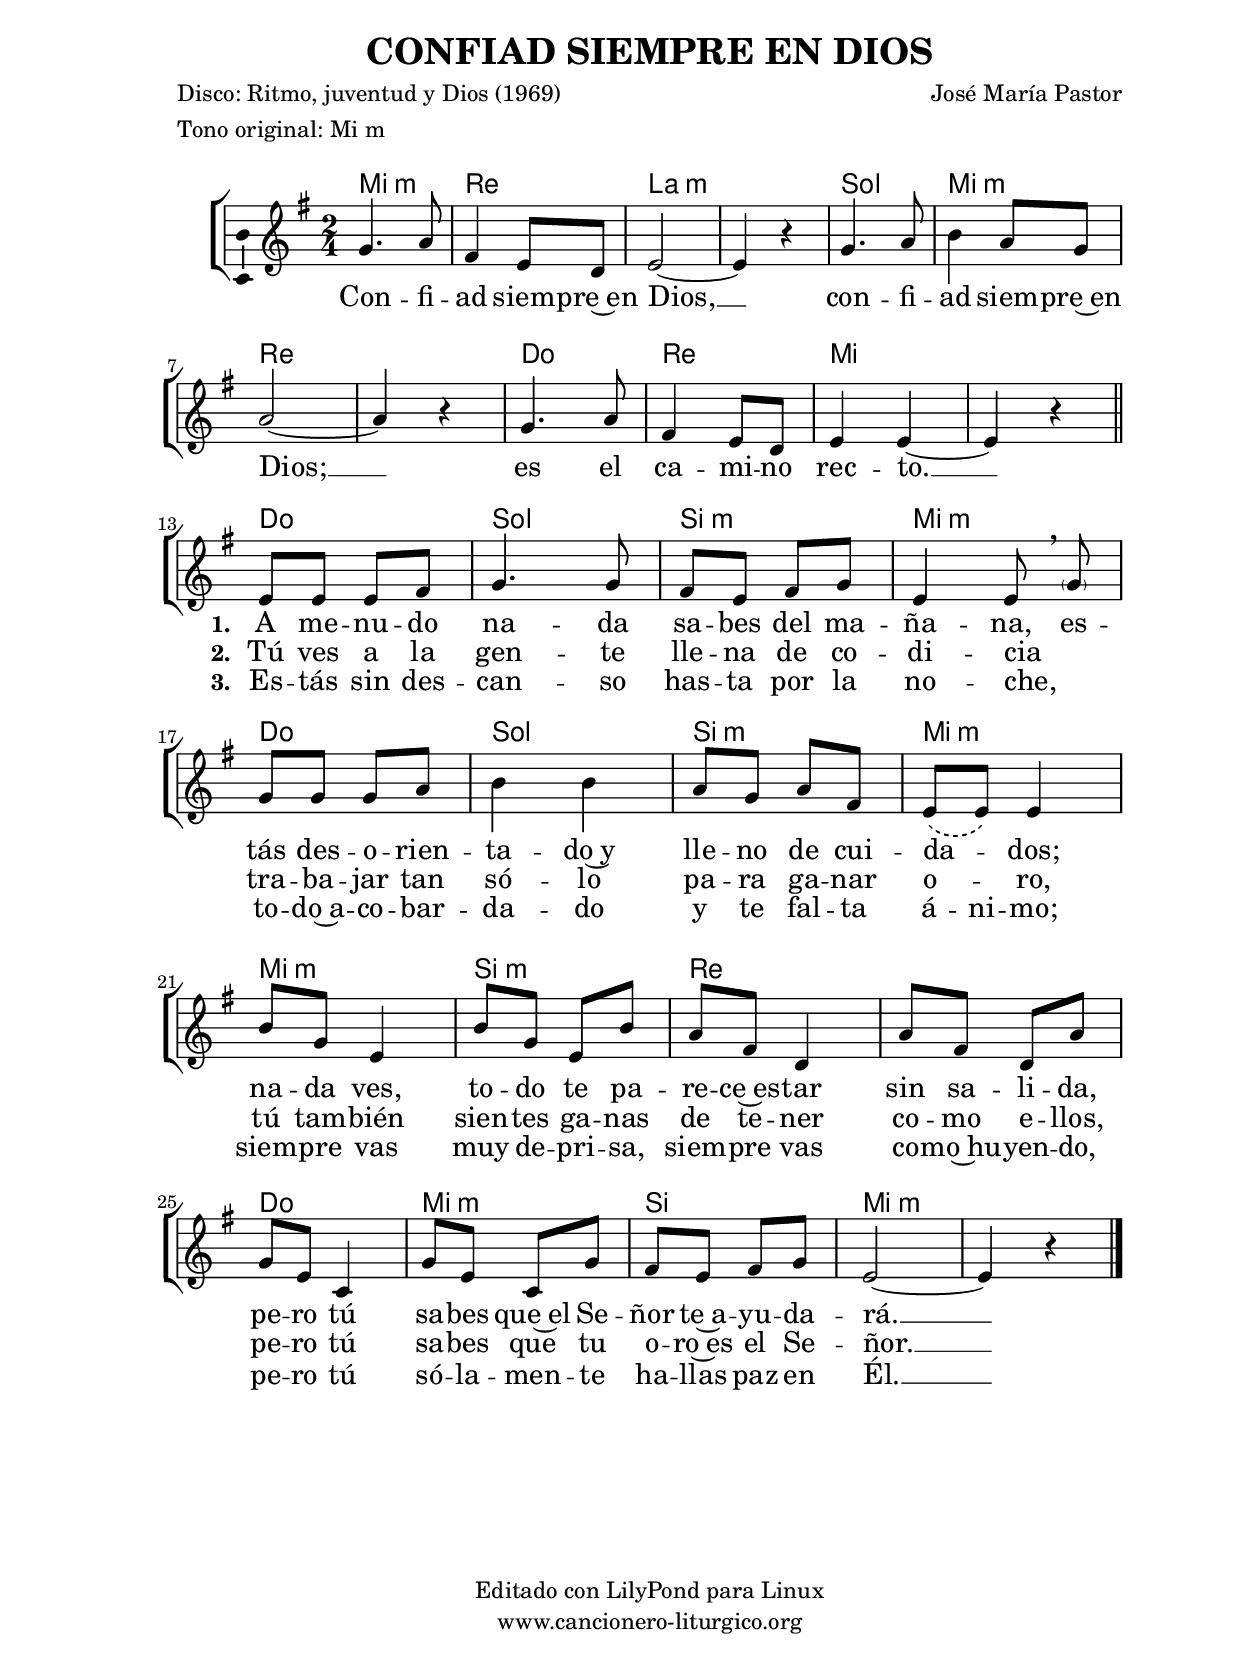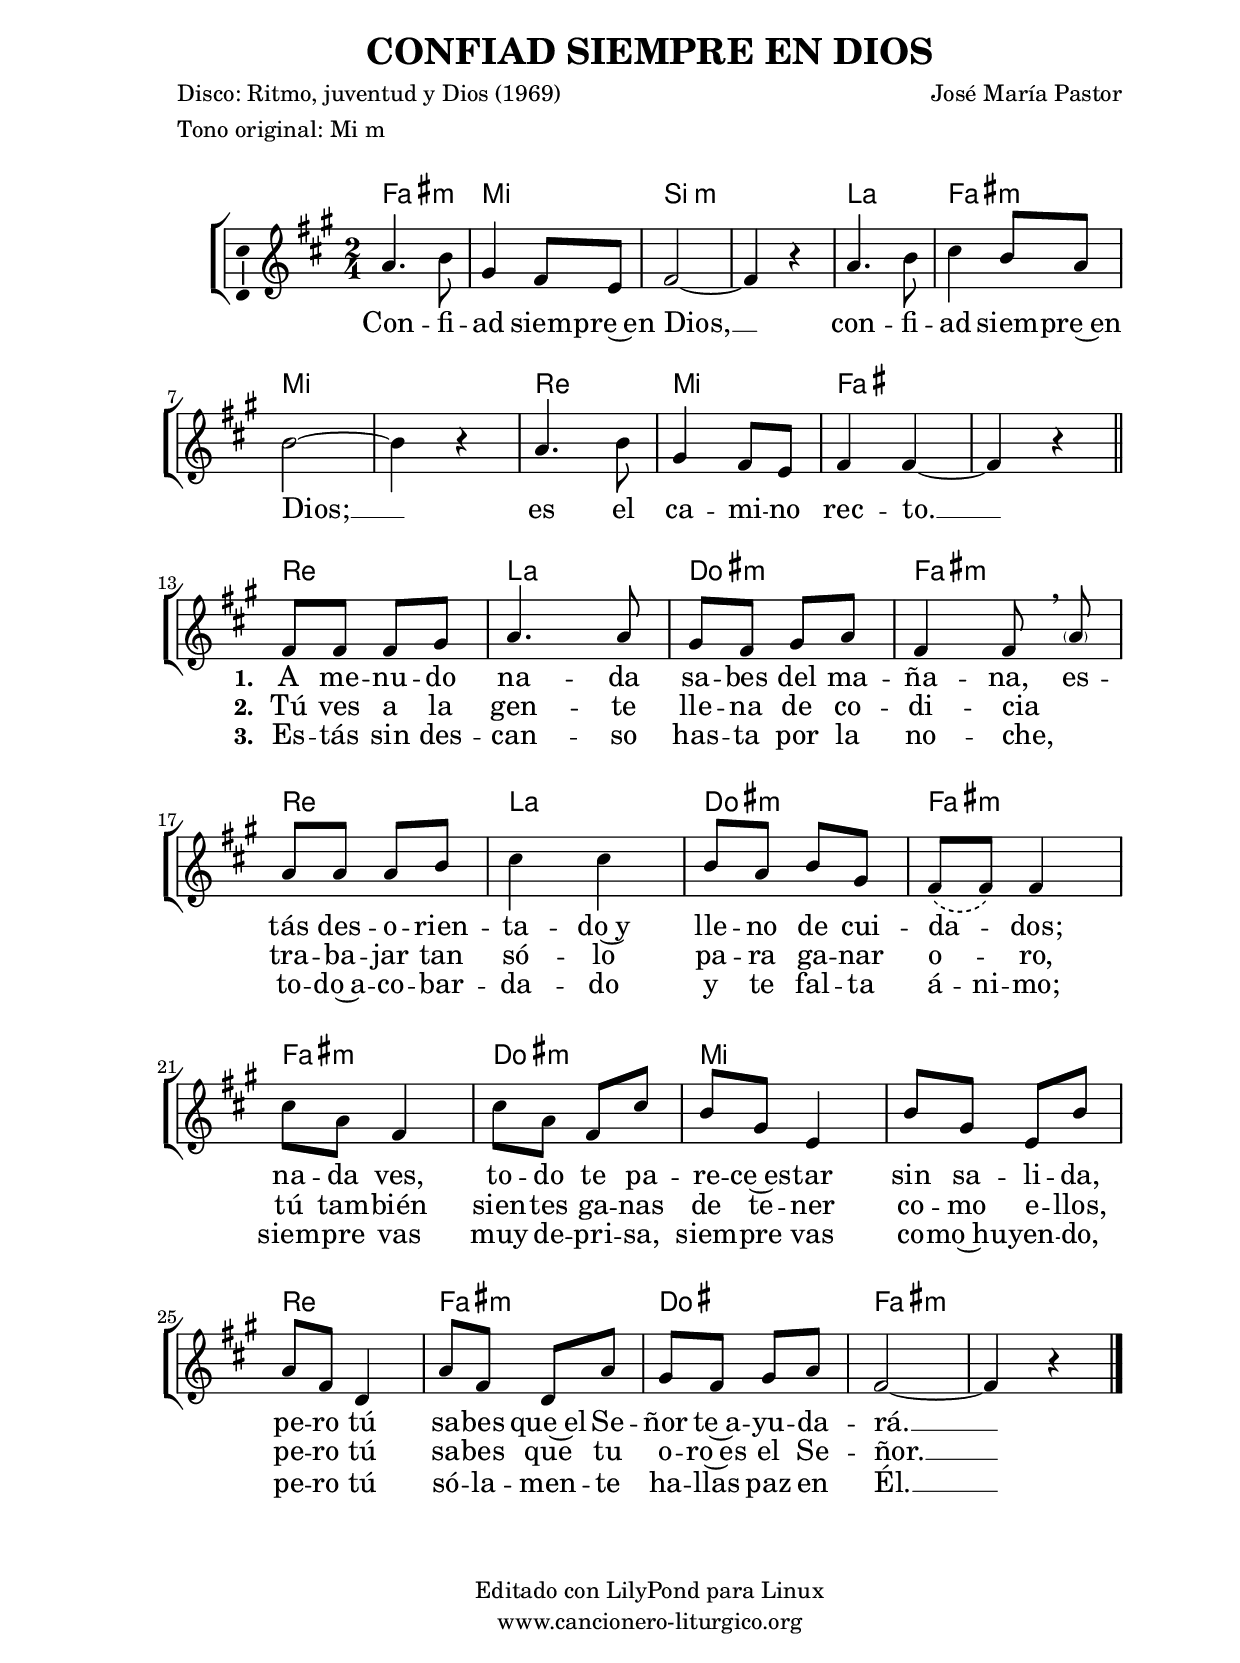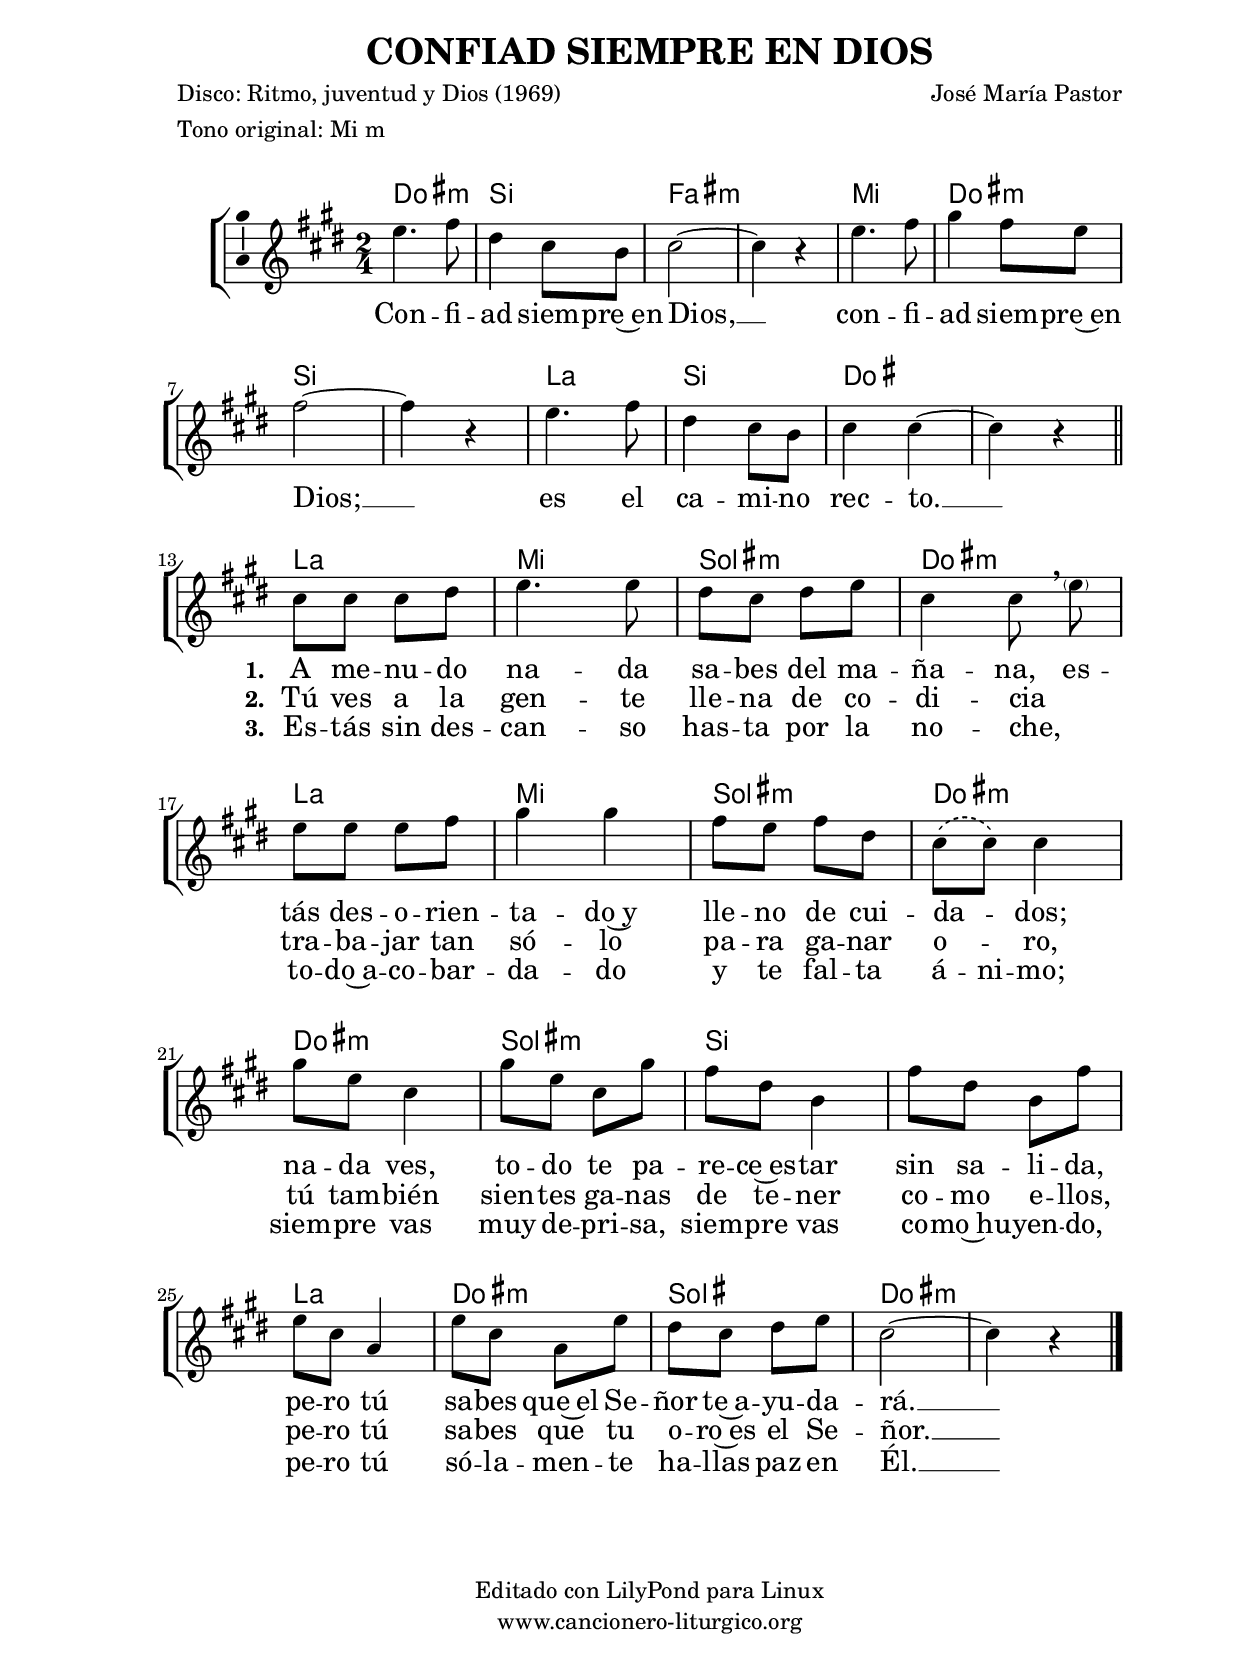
%
%para convertir .midi en .wav:
%timidity filename.midi -Ow -o finename.wav
%
%
%Para convertir de .wav a .mp3:
%lame -h -m j filename.wav
%
%
%para escuchar el midi:
%timidity nombrefichero.midi
%


%versión de lilypond para la que se ha escrito esta partitura:
\version "2.16.0"

	%Tamaño papel
	#(set-default-paper-size "a4")
	%Tamaño partitura
	#(set-global-staff-size 20)
	%No responde al pulsar sobre una nota
	#(ly:set-option 'point-and-click #f)

%parámetros del encabezamiento:
\header {
	title = "CONFIAD SIEMPRE EN DIOS"
	subtitle = ""
	composer = "José María Pastor"
	poet = "Disco: Ritmo, juventud y Dios (1969)"
	meter = "Tono original: Mi m"
	arranger = ""
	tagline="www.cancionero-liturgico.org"
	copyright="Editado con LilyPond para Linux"
	}

%parámetros asociados al papel:
\paper  {
	oddHeaderMarkup = \markup {\fill-line { \on-the-fly #not-first-page \fromproperty #'header:title \on-the-fly #not-first-page \fromproperty #'header:composer }}
	evenHeaderMarkup = \markup {\fill-line { \fromproperty #'header:composer \fromproperty #'header:title }}
	#(set-paper-size "a4")
	print-page-number = ##f
	first-page-number = 1
	print-first-page-number = ##f
%	head-separation = 3.0 \cm
	top-margin = 2.0 \cm
	bottom-margin = 0.5\cm
%%%	bottom-margin = -2.0\cm
	left-margin = 3.0 \cm
	line-width = 16.0 \cm 
	indent = 8\mm
	interscoreline = 2.\mm
	between-system-space = 15\mm
%	para que las partituras no llenen la hoja:
	ragged-bottom = ##t
%	idem para la última hoja:
	ragged-last-bottom = ##f
%	para que las partituras llenen el ancho del papel:
	ragged-last = ##f
	after-title-space = 2.5 \cm
%page-count=1
system-count=6

	%Flexible Vertical Spacing
%	markup-markup-spacing =
%	#'((basic-distance . 15) (minimum-distance . 15) (padding . 3))
	markup-system-spacing =
	#'((basic-distance . 15) (minimum-distance . 15) (padding . 3))
	system-system-spacing =
	#'((basic-distance . 15) (minimum-distance . 15) (padding . 3))
	score-system-spacing =
	#'((basic-distance . 15) (minimum-distance . 15) (padding . 5))
%	top-system-spacing = % header
%	#'((basic-distance . 8) (minimum-distance . 0) (padding . 0))
%	top-markup-spacing =
%	#'((basic-distance . 20) (minimum-distance . 20) (padding . 0))
	last-bottom-spacing = % footer
	#'((basic-distance . 5) (minimum-distance . 5) (padding . 0))
%	score-markup-spacing =
%	#'((basic-distance . 16) (minimum-distance . 13) (padding . 0))

	}


%parámetros que afectan a toda la partitura:
global =  {
	%clave de sol (G):
	\clef G
	%armadura:
%%%	\transpose c c
	\key g \major
	\tempo 4=100
	\set Score.tempoHideNote = ##t
	}


acordes = {
	\italianChords
	\chordmode {
%%%	\transpose a c {

e2:m
d
a:m
a:m
g
e:m
d
d
c
d
e
e

c
g
b:m
e:m
c
g
b:m
e:m
e:m
b:m
d
d
c
e:m b
e:m
e:m

%%%	}
	}
}

melodia = 
%%%\transpose a c
{
	\relative c''{
	\time 2/4

\phrasingSlurDashed

g4. a8
fis4 e8 d
e2~
e4 r4
g4. a8
b4 a8 g
a2~
a4 r4
g4. a8
fis4 e8 d
e4 e~
e r4

\bar "||"
\break

e8 e e fis
g4. g8
fis8 e fis g
e4 e8 \breathe \parenthesize g8
g8 g g a
b4 b
a8 g a fis
e8 \(e\) e4

b'8 g e4
b'8 g e b'
a fis d4
a'8 fis d a'
g8 e c4
g'8 e c g'
fis8 e fis g
e2~
e4 r4

\bar "|."
	}
	}


texto = \lyricmode {
Con -- fi -- ad siem -- pre~en Dios, __
con -- fi -- ad siem -- pre~en Dios; __
es el ca -- mi -- no rec -- to. __

\set stanza =#"1. " A me -- nu -- do na -- da sa -- bes del ma -- ña -- na,
es -- tás des -- o -- rien -- ta -- do~y
lle -- no de cui -- da -- _ dos;
na -- da ves, to -- do te pa -- re -- ce~es -- tar
sin sa -- li -- da, pe -- ro tú
sa -- bes que~el Se -- ñor te~a -- yu -- da -- rá. __
	}


textodos = \lyricmode {
\skip1 \skip1 \skip1 \skip1 \skip1 \skip1
\skip1 \skip1 \skip1 \skip1 \skip1 \skip1
\skip1 \skip1 \skip1 \skip1 \skip1 \skip1
\skip1

\set stanza =#"2. " Tú ves a la gen -- te lle -- na de co -- di -- cia
" " tra -- ba -- jar tan só -- lo
pa -- ra ga -- nar o -- _ ro,
tú tam -- bién sien -- tes ga -- nas de te -- ner
co -- mo e -- llos, pe -- ro tú
sa -- bes que tu o -- ro~es el Se -- ñor. __
}

textotres = \lyricmode {
\skip1 \skip1 \skip1 \skip1 \skip1 \skip1
\skip1 \skip1 \skip1 \skip1 \skip1 \skip1
\skip1 \skip1 \skip1 \skip1 \skip1 \skip1
\skip1

\set stanza =#"3. " Es -- tás sin des -- can -- so has -- ta por la no -- che,
" " to -- do~a -- co -- bar -- da -- do
y te fal -- ta á -- ni -- mo;
siem -- pre vas muy de -- pri -- sa, siem -- pre vas
co -- mo~hu -- yen -- do, pe -- ro tú
só -- la -- men -- te ha -- llas paz en Él. __
}

acordesStaff = \context ChordNames = acordesStaff <<
	\set chordChanges = ##t
	\acordes
	>>


vozStaff = \context Voice = vozStaff
\with {\consists "Ambitus_engraver"}
<<
%	\set Staff.instrumentName = ""
%	\set Staff.shortInstrumentName = ""
%	\set Staff.midiInstrument = #"clarinet"
%	\set Staff.midiInstrument = #"cello"
%	\set Staff.midiInstrument = #"flute"
	\set Staff.midiInstrument = #"electric guitar (jazz)"
%	\set Staff.midiInstrument = #"english horn"
%	\set Staff.midiInstrument = #"violin"
%	\set Staff.midiInstrument = #"glockenspiel"
	\set Staff.midiMinimumVolume = #0.7
	\set Staff.midiMaximumVolume = #0.9
	\global
	\melodia
	>>

textoStaff = \context Lyrics = textoStaff <<
	\lyricsto vozStaff \texto
	>>

textodosStaff = \context Lyrics = textodosStaff <<
	\lyricsto vozStaff \textodos
	>>

textotresStaff = \context Lyrics = textotresStaff <<
	\lyricsto vozStaff \textotres
	>>

\book {
	\score {
		\context ChoirStaff {
			\override StaffGroup.SystemStartBracket #'collapse-height = #1
			\override Score.SystemStartBar #'collapse-height = #1
			<<
			\acordesStaff
			\vozStaff
			\textoStaff
			\textodosStaff
			\textotresStaff
			>>
			}
		\layout {
	    		\context {
				\Lyrics
				\override LyricText #'font-size = #2
				}
	   		 \context {
				\Score
				\override StaffSymbol #'staff-space = #(magstep +3)
				}
			}
		}
	\score {
		\unfoldRepeats
		\context ChoirStaff {
			<<
			\acordesStaff
			\vozStaff
			>>
			}
		\midi {
	  		\context {
	  			\Score
				tempoWholesPerMinute = #(ly:make-moment 70 4)
				}
			}
		}
	}



#(define output-suffix "C")
\book {
	\score {
		\context ChoirStaff {
			\override StaffGroup.SystemStartBracket #'collapse-height = #1
			\override Score.SystemStartBar #'collapse-height = #1
\transpose c d
			<<
			\acordesStaff
			\vozStaff
			\textoStaff
			\textodosStaff
			\textotresStaff
			>>
			}
		\layout {
	    		\context {
				\Lyrics
				\override LyricText #'font-size = #2
				}
	   		 \context {
				\Score
				\override StaffSymbol #'staff-space = #(magstep +3)
				}
			}
		}
	}

#(define output-suffix "S")
\book {
	\score {
		\context ChoirStaff {
			\override StaffGroup.SystemStartBracket #'collapse-height = #1
			\override Score.SystemStartBar #'collapse-height = #1
\transpose c a
			<<
			\acordesStaff
			\vozStaff
			\textoStaff
			\textodosStaff
			\textotresStaff
			>>
			}
		\layout {
	    		\context {
				\Lyrics
				\override LyricText #'font-size = #2
				}
	   		 \context {
				\Score
				\override StaffSymbol #'staff-space = #(magstep +3)
				}
			}
		}
	}


